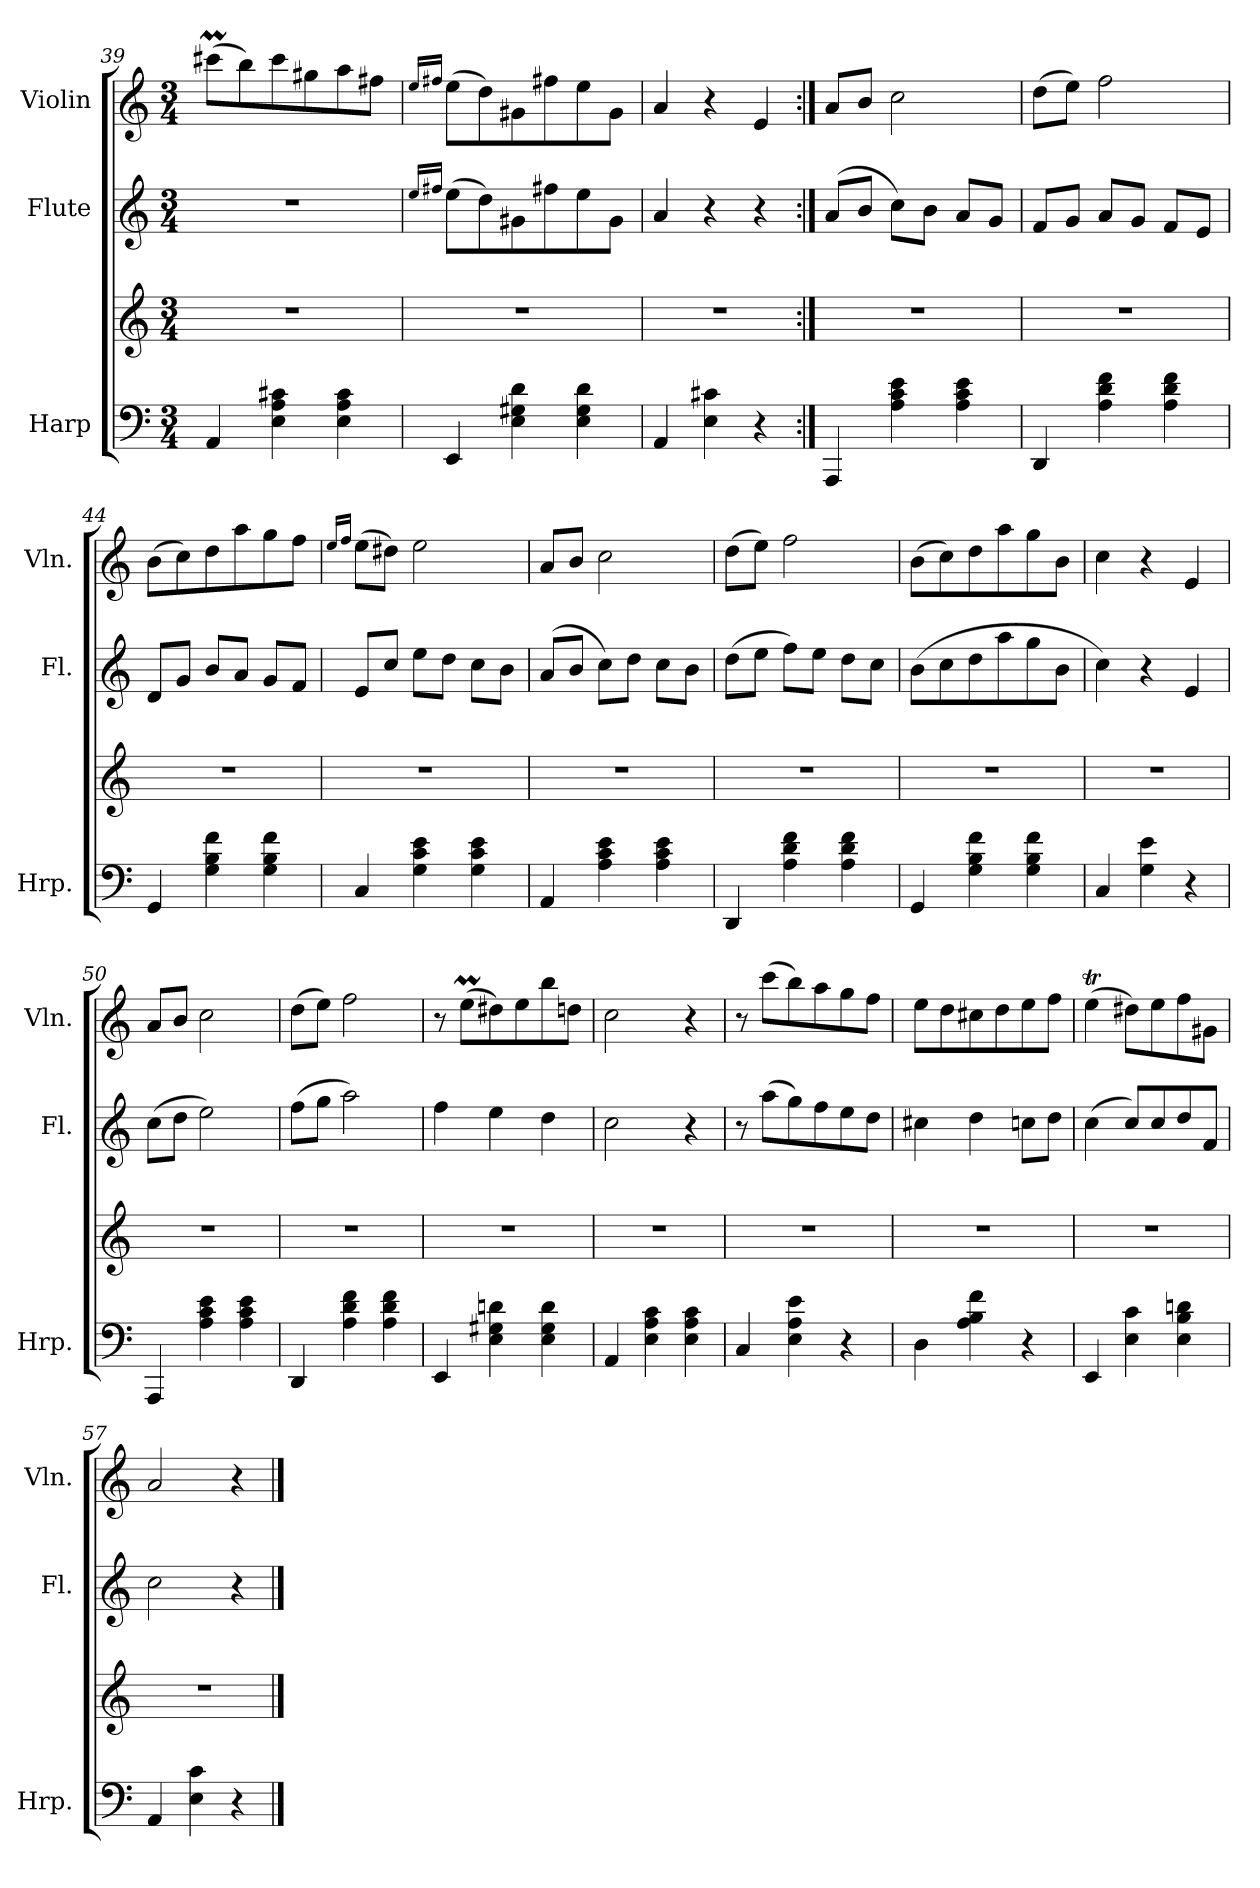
**kern	**kern	**kern	**kern
*part3	*part3	*part2	*part1
*staff4	*staff3	*staff2	*staff1
*I"Harp	*	*I"Flute	*I"Violin
*I'Hrp.	*	*I'Fl.	*I'Vln.
*clefF4	*clefG2	*clefG2	*clefG2
*k[]	*k[]	*k[]	*k[]
*M3/4	*M3/4	*M3/4	*M3/4
=39	=39	=39	=39
4AA/	2.r	2.r	(>8ccc#Xm\L
.	.	.	8bb\)
4E\ 4A\ 4c#X\	.	.	8ccc#\
.	.	.	8gg#X\
4E\ 4A\ 4c#\	.	.	8aa\
.	.	.	8ff#X\J
=40	=40	=40	=40
.	.	16qee/LL	16qee/LL
.	.	16qff#X/JJ	16qff#X/JJ
4EE/	2.r	(>8ee\L	(>8ee\L
.	.	8dd\)	8dd\)
4E\ 4G#X\ 4d\	.	8g#X\	8g#X\
.	.	8ff#\	8ff#\
4E\ 4G#\ 4d\	.	8ee\	8ee\
.	.	8g#\J	8g#\J
=41	=41	=41	=41
4AA/	2.r	4a/	4a/
4E\ 4c#X\	.	4r	4r
4r	.	4r	4e/
!!LO:PB:g=z
=42:|!	=42:|!	=42:|!	=42:|!
4AAA/	2.r	(>8a/L	8a/L
.	.	8b/J	8b/J
4A\ 4c\ 4e\	.	8cc\L)	2cc\
.	.	8b\J	.
4A\ 4c\ 4e\	.	8a/L	.
.	.	8g/J	.
=43	=43	=43	=43
4DD/	2.r	8f/L	(>8dd\L
.	.	8g/J	8ee\J)
4A\ 4d\ 4f\	.	8a/L	2ff\
.	.	8g/J	.
4A\ 4d\ 4f\	.	8f/L	.
.	.	8e/J	.
=44	=44	=44	=44
4GG/	2.r	8d/L	(>8b\L
.	.	8g/J	8cc\)
4G\ 4B\ 4f\	.	8b/L	8dd\
.	.	8a/J	8aa\
4G\ 4B\ 4f\	.	8g/L	8gg\
.	.	8f/J	8ff\J
=45	=45	=45	=45
.	.	.	16qee/LL
.	.	.	16qff/JJ
4C/	2.r	8e/L	(>8ee\L
.	.	8cc/J	8dd#X\J)
4G\ 4c\ 4e\	.	8ee\L	2ee\
.	.	8dd\J	.
4G\ 4c\ 4e\	.	8cc\L	.
.	.	8b\J	.
=46	=46	=46	=46
4AA/	2.r	(>8a/L	8a/L
.	.	8b/J	8b/J
4A\ 4c\ 4e\	.	8cc\L)	2cc\
.	.	8dd\J	.
4A\ 4c\ 4e\	.	8cc\L	.
.	.	8b\J	.
=47	=47	=47	=47
4DD/	2.r	(>8dd\L	(>8dd\L
.	.	8ee\J	8ee\J)
4A\ 4d\ 4f\	.	8ff\L)	2ff\
.	.	8ee\J	.
4A\ 4d\ 4f\	.	8dd\L	.
.	.	8cc\J	.
!!LO:LB:g=z
=48	=48	=48	=48
4GG/	2.r	(>8b\L	(>8b\L
.	.	8cc\	8cc\)
4G\ 4B\ 4f\	.	8dd\	8dd\
.	.	8aa\	8aa\
4G\ 4B\ 4f\	.	8gg\	8gg\
.	.	8b\J	8b\J
=49	=49	=49	=49
4C/	2.r	4cc\)	4cc\
4G\ 4e\	.	4r	4r
4r	.	4e/	4e/
=50	=50	=50	=50
4AAA/	2.r	(>8cc\L	8a/L
.	.	8dd\J	8b/J
4A\ 4c\ 4e\	.	2ee\)	2cc\
4A\ 4c\ 4e\	.	.	.
=51	=51	=51	=51
4DD/	2.r	(>8ff\L	(>8dd\L
.	.	8gg\J	8ee\J)
4A\ 4d\ 4f\	.	2aa\)	2ff\
4A\ 4d\ 4f\	.	.	.
=52	=52	=52	=52
4EE/	2.r	4ff\	8r
.	.	.	(>8eem\L
4E\ 4G#X\ 4dn\	.	4ee\	8dd#X\)
.	.	.	8ee\
4E\ 4G#\ 4d\	.	4dd\	8bb\
.	.	.	8ddn\J
!!LO:LB:g=z
=53	=53	=53	=53
4AA/	2.r	2cc\	2cc\
4E\ 4A\ 4c\	.	.	.
4E\ 4A\ 4c\	.	4r	4r
=54	=54	=54	=54
4C/	2.r	8r	8r
.	.	(>8aa\L	(>8ccc\L
4E\ 4A\ 4e\	.	8gg\)	8bb\)
.	.	8ff\	8aa\
4r	.	8ee\	8gg\
.	.	8dd\J	8ff\J
=55	=55	=55	=55
4D\	2.r	4cc#X\	8ee\L
.	.	.	8dd\
4A\ 4B\ 4f\	.	4dd\	8cc#X\
.	.	.	8dd\
4r	.	8ccn\L	8ee\
.	.	8dd\J	8ff\J
=56	=56	=56	=56
4EE/	2.r	(>4cc\	(>4eet\
4E\ 4c\	.	8cc/L)	8dd#X\L)
.	.	8cc/	8ee\
4E\ 4B\ 4dn\	.	8dd/	8ff\
.	.	8f/J	8g#X\J
=57	=57	=57	=57
4AA/	2.r	2cc\	2a/
4E\ 4c\	.	.	.
4r	.	4r	4r
==	==	==	==
*-	*-	*-	*-
